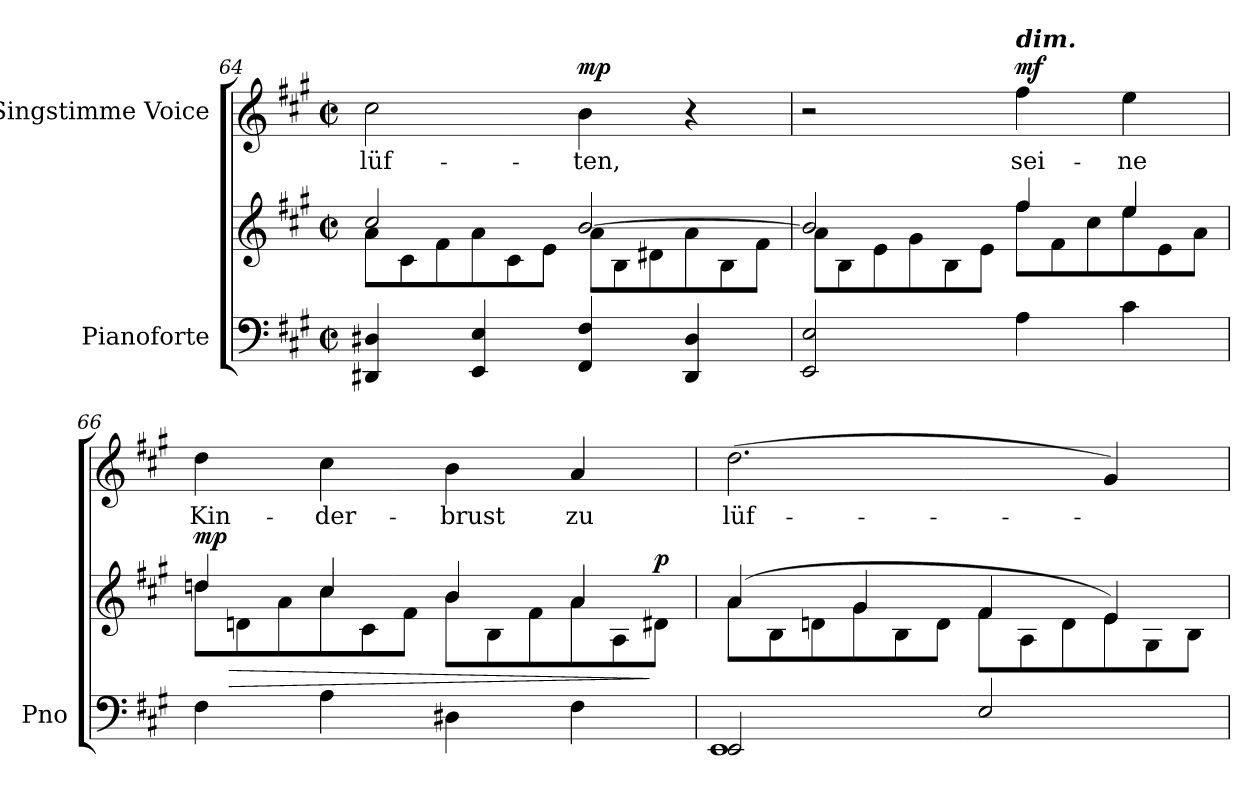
**kern	**kern	**dynam	**kern	**text	**dynam
*part2	*part2	*part2	*part1	*part1	*part1
*staff3	*staff2	*staff2/3	*staff1	*staff1	*staff1
*I"Pianoforte	*	*	*I"Singstimme Voice	*	*
*I'Pno	*	*	*	*	*
*clefF4	*clefG2	*	*clefG2	*	*
*k[f#c#g#]	*k[f#c#g#]	*	*k[f#c#g#]	*	*
*M2/2	*M2/2	*	*M2/2	*	*
*met(c|)	*met(c|)	*	*met(c|)	*	*
=64	=64	=64	=64	=64	=64
*	*^	*	*	*	*
*	*	*Xtuplet	*	*	*	*
!	!	!	!	!	!LO:LY:b	!
4DD#X/ 4D#X/	2cc#/	12a\L	.	2cc#\	lüf-	.
.	.	12c#\	.	.	.	.
.	.	12f#\	.	.	.	.
4EE/ 4E/	.	12a\	.	.	.	.
.	.	12c#\	.	.	.	.
.	.	12e\J	.	.	.	.
!	!	!	!	!	!LO:LY:b	!LO:DY:a
4FF#/ 4F#/	[2b/	12a\L	.	4b\	-ten,	mp
.	.	12B\	.	.	.	.
.	.	12d#X\	.	.	.	.
4DD#/ 4D#/	.	12a\	.	4r	.	.
.	.	12B\	.	.	.	.
.	.	12f#\J	.	.	.	.
=65	=65	=65	=65	=65	=65	=65
2EE/ 2E/	2b/]	12a\L	.	2r	.	.
.	.	12B\	.	.	.	.
.	.	12e\	.	.	.	.
.	.	12g#\	.	.	.	.
.	.	12B\	.	.	.	.
.	.	12e\J	.	.	.	.
!	!	!	!	!LO:TX:a:Bi:t=dim.	!	!
!	!	!	!	!	!LO:LY:b	!LO:DY:a
4A\	4ff#/	12ff#\L	.	4ff#\	sei-	mf
.	.	12f#\	.	.	.	.
.	.	12cc#\	.	.	.	.
!	!	!	!	!	!LO:LY:b	!
4c#\	4ee/	12ee\	.	4ee\	-ne	.
.	.	12e\	.	.	.	.
.	.	12a\J	.	.	.	.
=66	=66	=66	=66	=66	=66	=66
!	!	!	!LO:HP:b	!	!LO:LY:b	!
!	!	!	!LO:DY:n=1:a	!	!	!
4F#\	4ddn/	12dd\L	> mp	4dd\	Kin-	.
.	.	12dn\	.	.	.	.
.	.	12a\	.	.	.	.
!	!	!	!	!	!LO:LY:b	!
4A\	4cc#/	12cc#\	.	4cc#\	-der-	.
.	.	12c#\	.	.	.	.
.	.	12f#\J	.	.	.	.
!	!	!	!	!	!LO:LY:b	!
4D#X\	4b/	12b\L	.	4b\	-brust	.
.	.	12B\	.	.	.	.
.	.	12f#\	.	.	.	.
!	!	!	!	!	!LO:LY:b	!
4F#\	4a/	12a\	.	4a/	zu	.
.	.	12A\	.	.	.	.
!	!	!	!LO:DY:n=2:a	!	!	!
.	.	12d#X\J	] p	.	.	.
!!LO:LB:g=z
=67	=67	=67	=67	=67	=67	=67
*^	*	*	*	*	*	*
!	!	!	!	!	!	!LO:LY:b	!
2EE/	1EE	(>4a/	12a\L	.	(>2.dd\	lüf-	.
.	.	.	12B\	.	.	.	.
.	.	.	12dn\	.	.	.	.
.	.	4g#/	12g#\	.	.	.	.
.	.	.	12B\	.	.	.	.
.	.	.	12d\J	.	.	.	.
2E/	.	4f#/	12f#\L	.	.	.	.
.	.	.	12A\	.	.	.	.
.	.	.	12d\	.	.	.	.
.	.	4e/)	12e\	.	4g#/)	.	.
.	.	.	12G#\	.	.	.	.
.	.	.	12B\J	.	.	.	.
*v	*v	*	*	*	*	*	*
*	*v	*v	*	*	*	*
=	=	=	=	=	=
*-	*-	*-	*-	*-	*-
